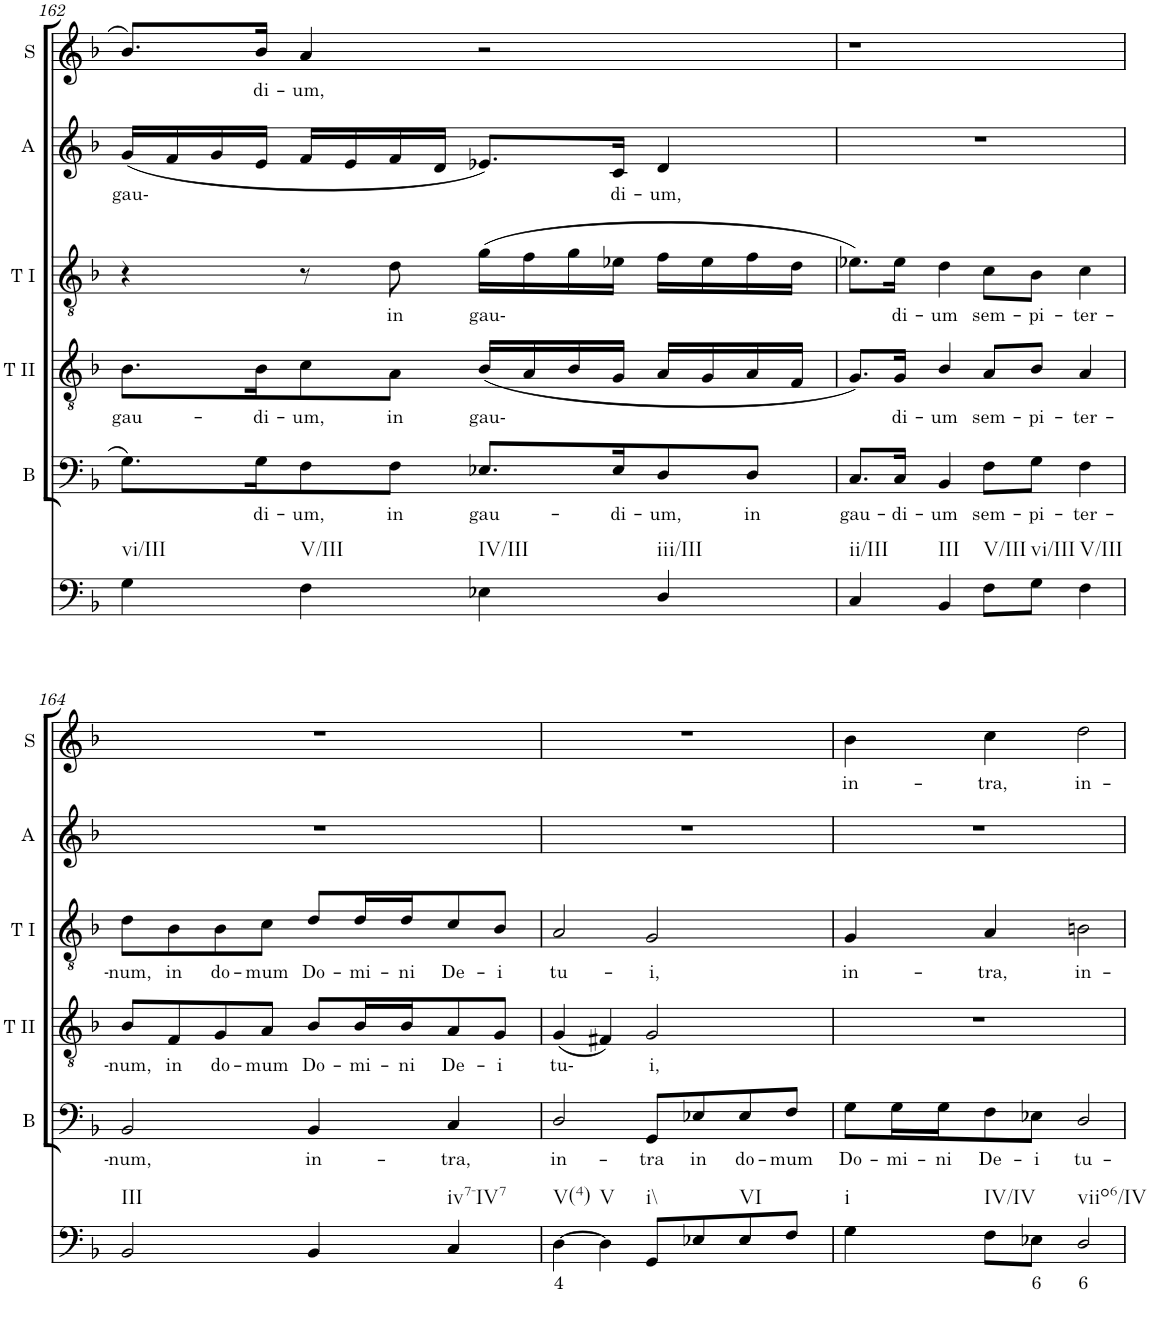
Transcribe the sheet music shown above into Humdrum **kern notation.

**kern	**text	**kern	**text	**kern	**text	**kern	**text	**kern	**text	**kern	**text
*part6	*part6	*part5	*part5	*part4	*part4	*part3	*part3	*part2	*part2	*part1	*part1
*staff6	*staff6	*staff5	*staff5	*staff4	*staff4	*staff3	*staff3	*staff2	*staff2	*staff1	*staff1
*I"Continuo	*	*I"Bass	*	*I"Tenor II	*	*I"Tenor I	*	*I"Alto	*	*I"Soprano	*
*	*	*I'B	*	*I'T II	*	*I'T I	*	*I'A	*	*I'S	*
!!LO:PB:g=z
*clefF4	*	*clefF4	*	*clefF4	*	*clefF4	*	*clefF4	*	*clefF4	*
*k[b-]	*	*k[b-]	*	*k[b-]	*	*k[b-]	*	*k[b-]	*	*k[b-]	*
*	*	*	*	*	*	*	*	*M4/4	*	*M4/4	*
=162	=162	=162	=162	=162	=162	=162	=162	=162	=162	=162	=162
!LO:TX:b:t=vi/III	!	!	!	!	!	!	!	!	!	!	!
!	!	!	!	!	!LO:LY:b	!	!	!	!LO:LY:b	!	!
4G\	.	8.G\L	.	8.B-\L	gau-	4r	.	(16g/LL	gau-	8.b-/L	.
.	.	.	.	.	.	.	.	16f/	.	.	.
.	.	.	.	.	.	.	.	16g/	.	.	.
!	!	!	!LO:LY:b	!	!LO:LY:b	!	!	!	!	!	!LO:LY:b
.	.	16G\K	di-	16B-\K	di-	.	.	16e/JJ	.	16b-/Jk	di-
!LO:TX:b:t=V/III	!	!	!	!	!	!	!	!	!	!	!
!	!	!	!LO:LY:b	!	!LO:LY:b	!	!	!	!	!	!LO:LY:b
4F\	.	8F\	um,	8c\	um,	8r	.	16f/LL	.	4a/	um,
.	.	.	.	.	.	.	.	16e/	.	.	.
!	!	!	!LO:LY:b	!	!LO:LY:b	!	!LO:LY:b	!	!	!	!
.	.	8F\J	in	8A\J	in	8d\	in	16f/	.	.	.
.	.	.	.	.	.	.	.	16d/JJ	.	.	.
!LO:TX:b:t=IV/III	!	!	!	!	!	!	!	!	!	!	!
!	!	!	!LO:LY:b	!	!LO:LY:b	!	!LO:LY:b	!	!	!	!
4E-X\	.	8.E-X/L	gau-	(16B-/LL	gau-	(16g\LL	gau-	8.e-X/L)	.	2r	.
.	.	.	.	16A/	.	16f\	.	.	.	.	.
.	.	.	.	16B-/	.	16g\	.	.	.	.	.
!	!	!	!LO:LY:b	!	!	!	!	!	!LO:LY:b	!	!
.	.	16E-/K	di-	16G/JJ	.	16e-X\JJ	.	16c/Jk	di-	.	.
!LO:TX:b:t=iii/III	!	!	!	!	!	!	!	!	!	!	!
!	!	!	!LO:LY:b	!	!	!	!	!	!LO:LY:b	!	!
4D/	.	8D/	um,	16A/LL	.	16f\LL	.	4d/	um,	.	.
.	.	.	.	16G/	.	16e-\	.	.	.	.	.
!	!	!	!LO:LY:b	!	!	!	!	!	!	!	!
.	.	8D/J	in	16A/	.	16f\	.	.	.	.	.
.	.	.	.	16F/JJ	.	16d\JJ	.	.	.	.	.
=163	=163	=163	=163	=163	=163	=163	=163	=163	=163	=163	=163
!LO:TX:b:t=ii/III	!	!	!	!	!	!	!	!	!	!	!
!	!	!	!LO:LY:b	!	!	!	!	!	!	!	!
4C/	.	8.C/L	gau-	8.G/L)	.	8.e-X\L)	.	1r	.	1r	.
!	!	!	!LO:LY:b	!	!LO:LY:b	!	!LO:LY:b	!	!	!	!
.	.	16C/Jk	di-	16G/Jk	di-	16e-\Jk	di-	.	.	.	.
!LO:TX:b:t=III	!	!	!	!	!	!	!	!	!	!	!
!	!	!	!LO:LY:b	!	!LO:LY:b	!	!LO:LY:b	!	!	!	!
4BB-/	.	4BB-/	um	4B-/	um	4d\	um	.	.	.	.
!LO:TX:b:t=V/III	!	!	!	!	!	!	!	!	!	!	!
!	!	!	!LO:LY:b	!	!LO:LY:b	!	!LO:LY:b	!	!	!	!
8F\L	.	8F\L	sem-	8A/L	sem-	8c\L	sem-	.	.	.	.
!LO:TX:b:t=vi/III	!	!	!	!	!	!	!	!	!	!	!
!	!	!	!LO:LY:b	!	!LO:LY:b	!	!LO:LY:b	!	!	!	!
8G\J	.	8G\J	pi-	8B-/J	pi-	8B-\J	pi-	.	.	.	.
!LO:TX:b:t=V/III	!	!	!	!	!	!	!	!	!	!	!
!	!	!	!LO:LY:b	!	!LO:LY:b	!	!LO:LY:b	!	!	!	!
4F\	.	4F\	ter-	4A/	ter-	4c\	ter-	.	.	.	.
!!LO:LB:g=z
=164	=164	=164	=164	=164	=164	=164	=164	=164	=164	=164	=164
!LO:TX:b:t=III	!	!	!	!	!	!	!	!	!	!	!
!	!	!	!LO:LY:b	!	!LO:LY:b	!	!LO:LY:b	!	!	!	!
2BB-/	.	2BB-/	num,	8B-/L	num,	8d\L	num,	1r	.	1r	.
!	!	!	!	!	!LO:LY:b	!	!LO:LY:b	!	!	!	!
.	.	.	.	8F/	in	8B-\	in	.	.	.	.
!	!	!	!	!	!LO:LY:b	!	!LO:LY:b	!	!	!	!
.	.	.	.	8G/	do-	8B-\	do-	.	.	.	.
!	!	!	!	!	!LO:LY:b	!	!LO:LY:b	!	!	!	!
.	.	.	.	8A/J	mum	8c\J	mum	.	.	.	.
!	!	!	!LO:LY:b	!	!LO:LY:b	!	!LO:LY:b	!	!	!	!
4BB-/	.	4BB-/	in-	8B-/L	Do-	8d/L	Do-	.	.	.	.
!	!	!	!	!	!LO:LY:b	!	!LO:LY:b	!	!	!	!
.	.	.	.	16B-/L	mi-	16d/L	mi-	.	.	.	.
!	!	!	!	!	!LO:LY:b	!	!LO:LY:b	!	!	!	!
.	.	.	.	16B-/J	ni	16d/J	ni	.	.	.	.
!LO:TX:b:t=iv7-IV7	!	!	!	!	!	!	!	!	!	!	!
!	!	!	!LO:LY:b	!	!LO:LY:b	!	!LO:LY:b	!	!	!	!
4C/	.	4C/	tra,	8A/	De-	8c/	De-	.	.	.	.
!	!	!	!	!	!LO:LY:b	!	!LO:LY:b	!	!	!	!
.	.	.	.	8G/J	i	8B-/J	i	.	.	.	.
=165	=165	=165	=165	=165	=165	=165	=165	=165	=165	=165	=165
!LO:TX:b:t=V(4)	!	!	!	!	!	!	!	!	!	!	!
!	!LO:LY:b	!	!LO:LY:b	!	!LO:LY:b	!	!LO:LY:b	!	!	!	!
[4D\	4	2D/	in-	(4G/	tu-	2A/	tu-	1r	.	1r	.
!LO:TX:b:t=V	!	!	!	!	!	!	!	!	!	!	!
4D\]	.	.	.	4F#X/)	.	.	.	.	.	.	.
!LO:TX:b:t=i\\	!	!	!	!	!	!	!	!	!	!	!
!	!	!	!LO:LY:b	!	!LO:LY:b	!	!LO:LY:b	!	!	!	!
8GG/L	.	8GG/L	tra	2G/	i,	2G/	i,	.	.	.	.
!	!	!	!LO:LY:b	!	!	!	!	!	!	!	!
8E-X/	.	8E-X/	in	.	.	.	.	.	.	.	.
!LO:TX:b:t=VI	!	!	!	!	!	!	!	!	!	!	!
!	!	!	!LO:LY:b	!	!	!	!	!	!	!	!
8E-/	.	8E-/	do-	.	.	.	.	.	.	.	.
!	!	!	!LO:LY:b	!	!	!	!	!	!	!	!
8F/J	.	8F/J	mum	.	.	.	.	.	.	.	.
=166	=166	=166	=166	=166	=166	=166	=166	=166	=166	=166	=166
!LO:TX:b:t=i	!	!	!	!	!	!	!	!	!	!	!
!	!	!	!LO:LY:b	!	!	!	!LO:LY:b	!	!	!	!LO:LY:b
4G\	.	8G\L	Do-	1r	.	4G/	in-	1r	.	4b-\	in-
!	!	!	!LO:LY:b	!	!	!	!	!	!	!	!
.	.	16G\L	mi-	.	.	.	.	.	.	.	.
!	!	!	!LO:LY:b	!	!	!	!	!	!	!	!
.	.	16G\J	ni	.	.	.	.	.	.	.	.
!LO:TX:b:t=IV/IV	!	!	!	!	!	!	!	!	!	!	!
!	!	!	!LO:LY:b	!	!	!	!LO:LY:b	!	!	!	!LO:LY:b
8F\L	.	8F\	De-	.	.	4A/	tra,	.	.	4cc\	tra,
!	!LO:LY:b	!	!LO:LY:b	!	!	!	!	!	!	!	!
8E-X\J	6	8E-X\J	i	.	.	.	.	.	.	.	.
!LO:TX:b:t=viio6/IV	!	!	!	!	!	!	!	!	!	!	!
!	!LO:LY:b	!	!LO:LY:b	!	!	!	!LO:LY:b	!	!	!	!LO:LY:b
2D/	6	2D/	tu-	.	.	2Bn\	in-	.	.	2dd\	in-
=	=	=	=	=	=	=	=	=	=	=	=
*-	*-	*-	*-	*-	*-	*-	*-	*-	*-	*-	*-
